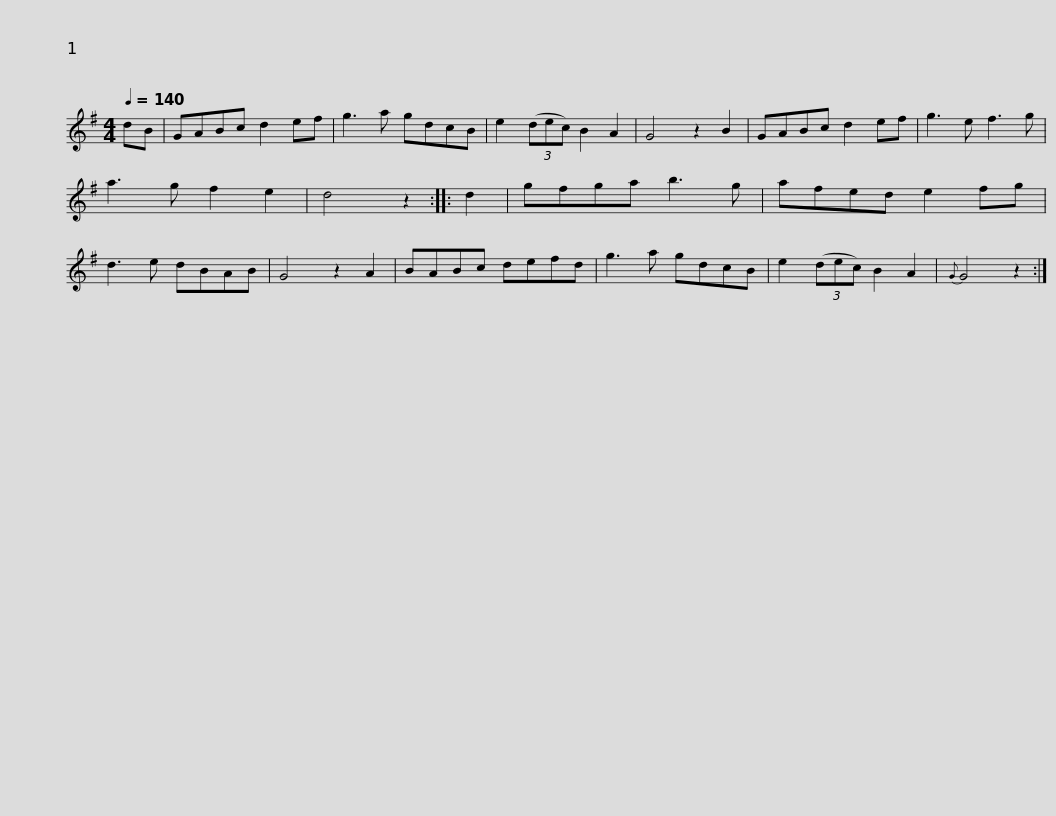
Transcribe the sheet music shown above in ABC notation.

X:1
L:1/8
Q:1/4=140
M:4/4
I:linebreak $
K:G
V:1 treble
V:1
 dB | GABc d2 ef | g3 a gdcB | e2 (3(dec) B2 A2 | G4 z2 B2 | %5
 GABc d2 ef | g3 e f3 g | a3 g f2 e2 |$ d4 z2 :: d2 | %10
 gfga b3 g | afed e2 fg | d3 e dBAB | G4 z2 A2 | BABc defd | %15
 g3 a gdcB |$ e2 (3(dec) B2 A2 |{G} G4 z2 :| %18
